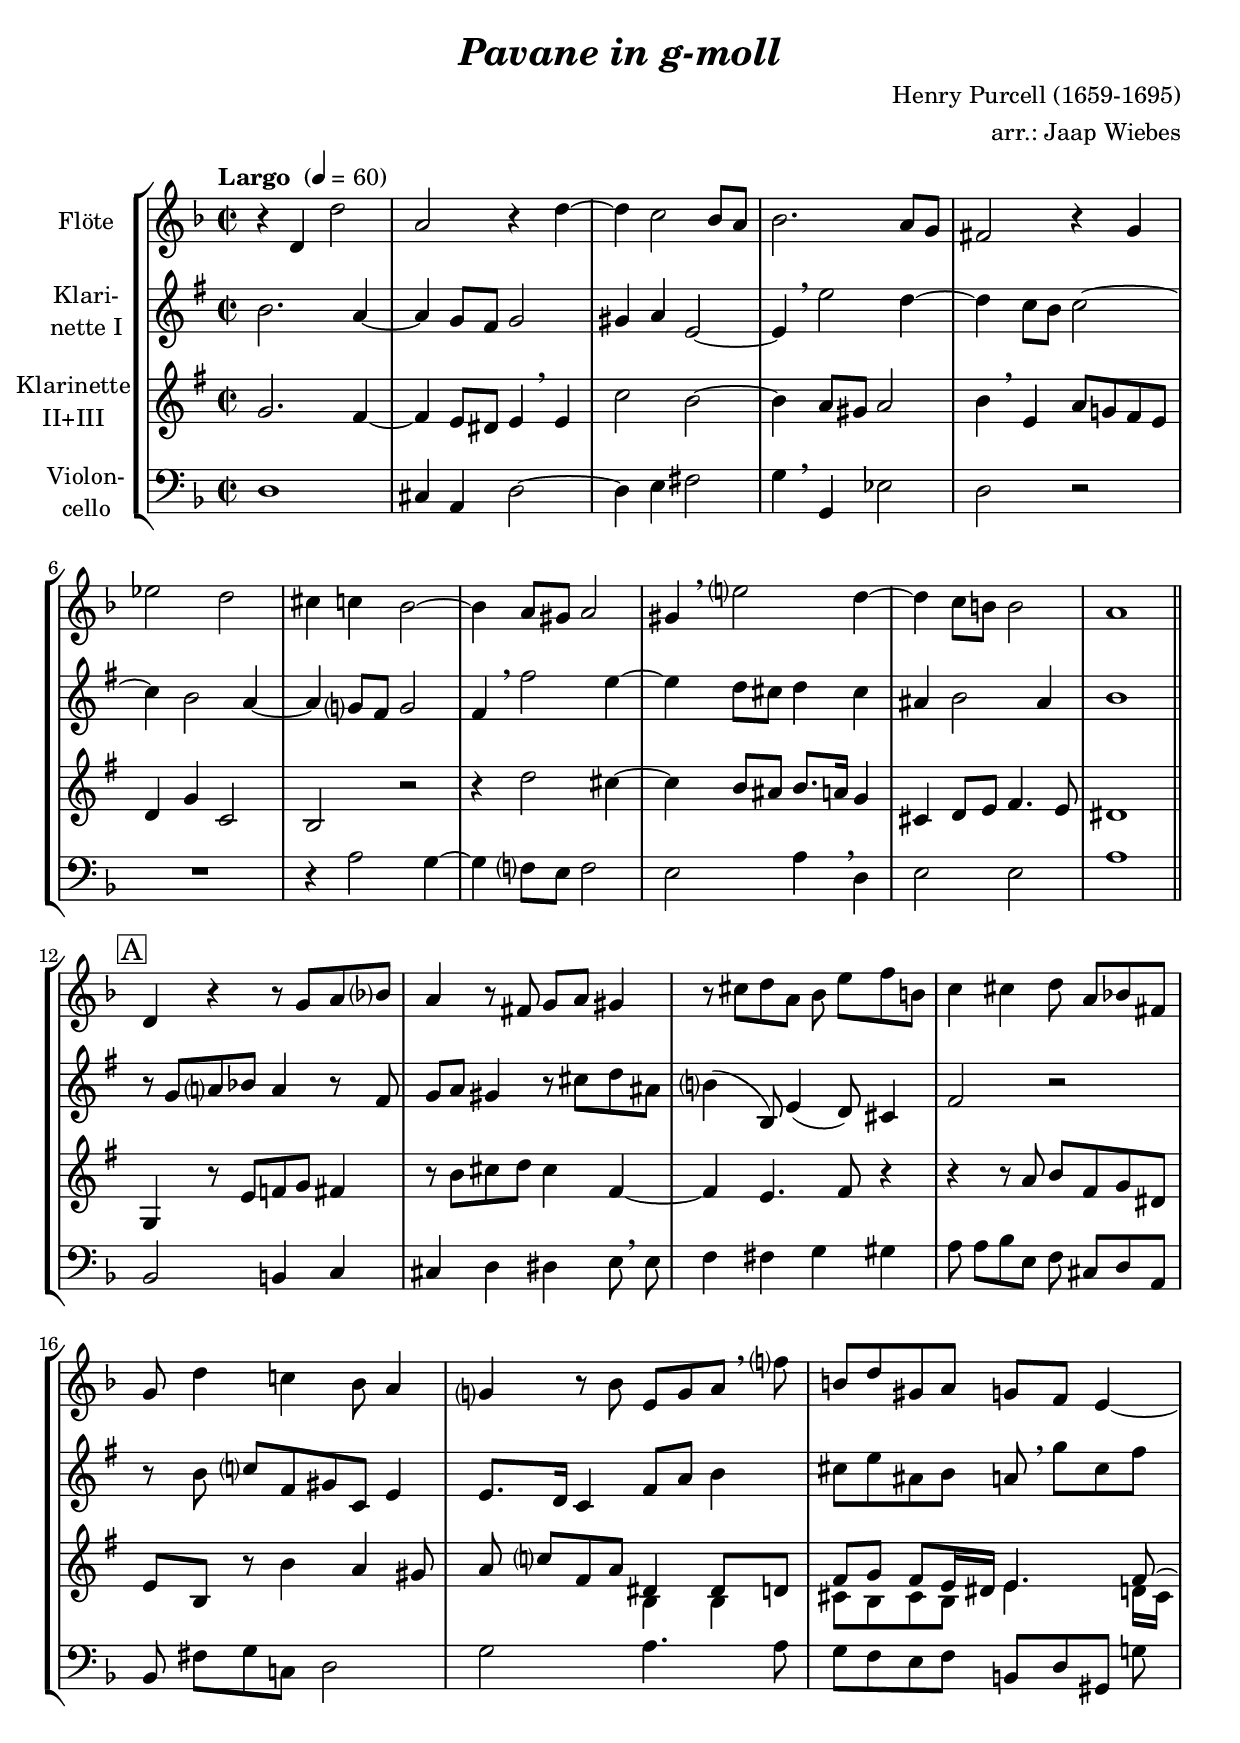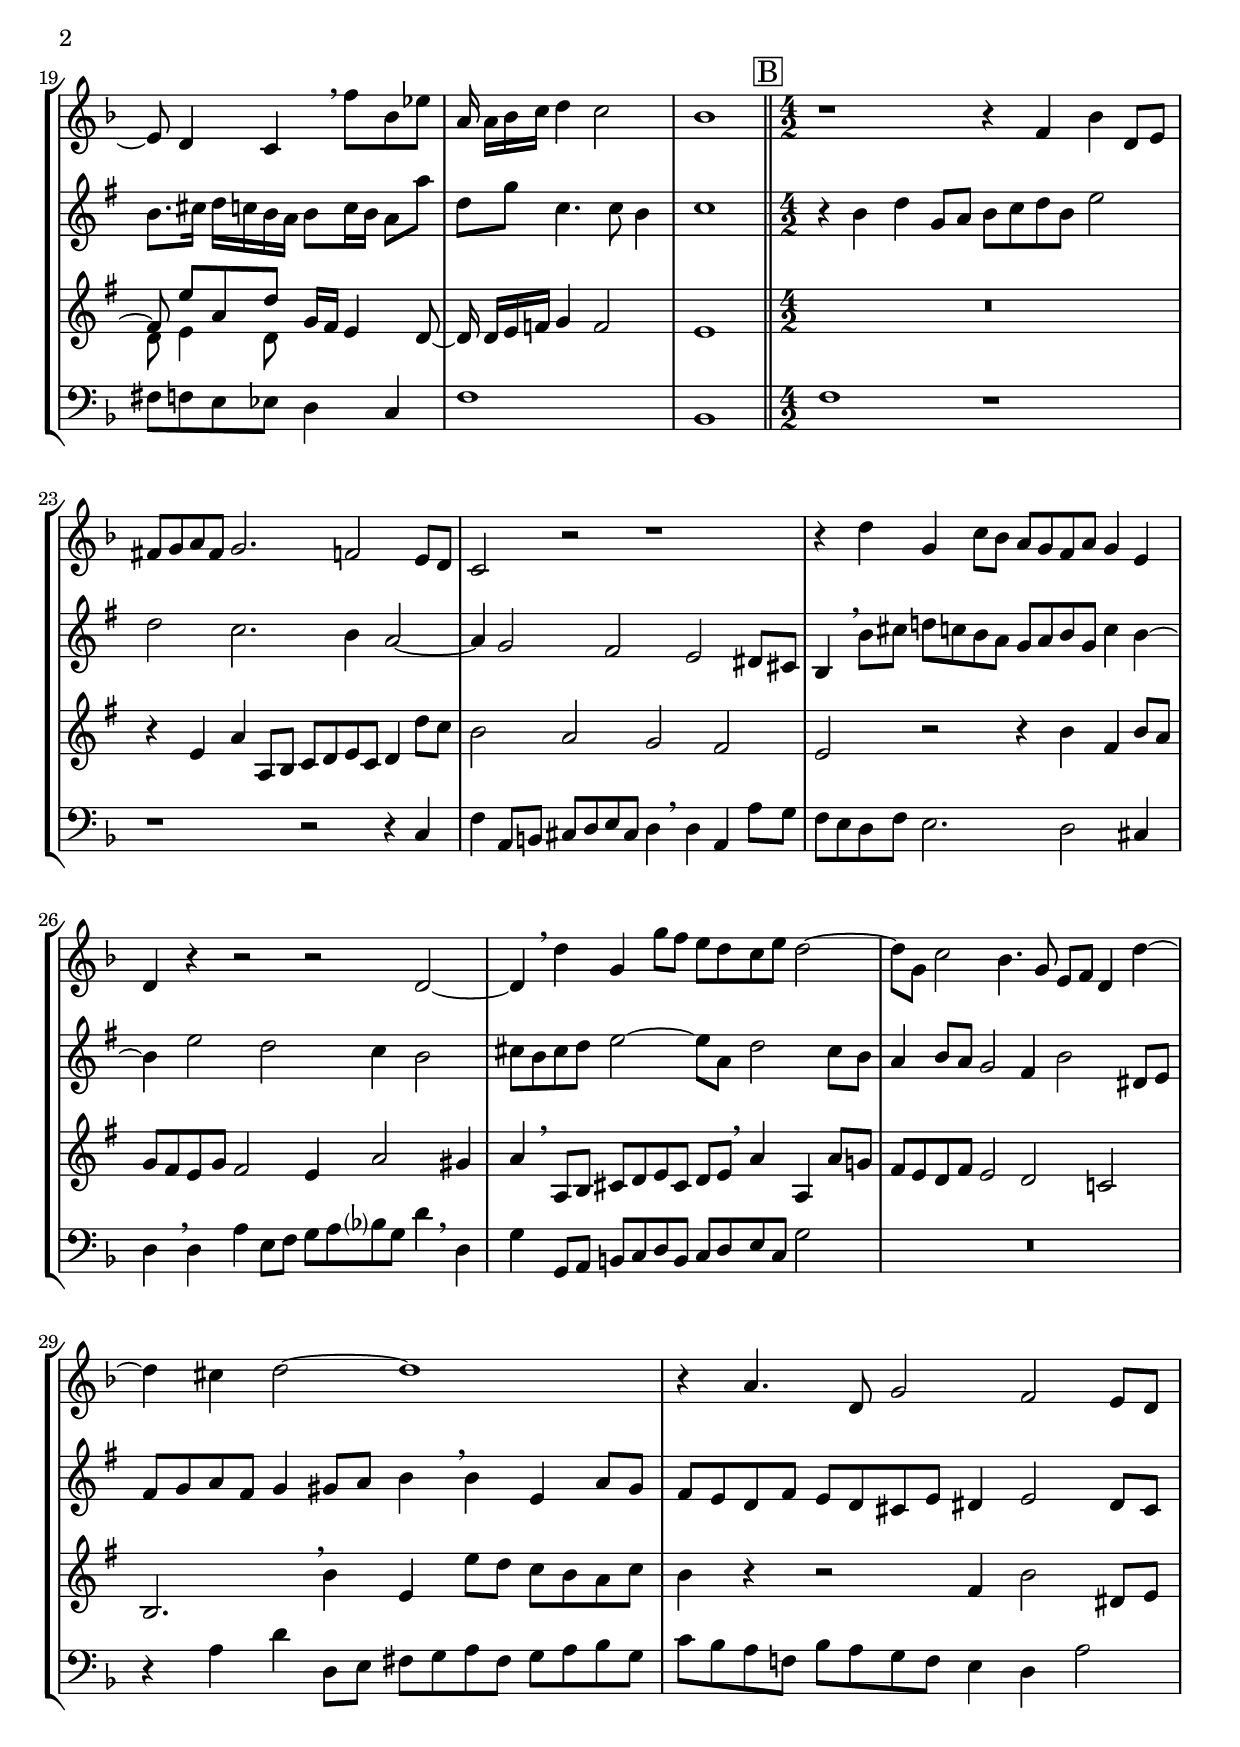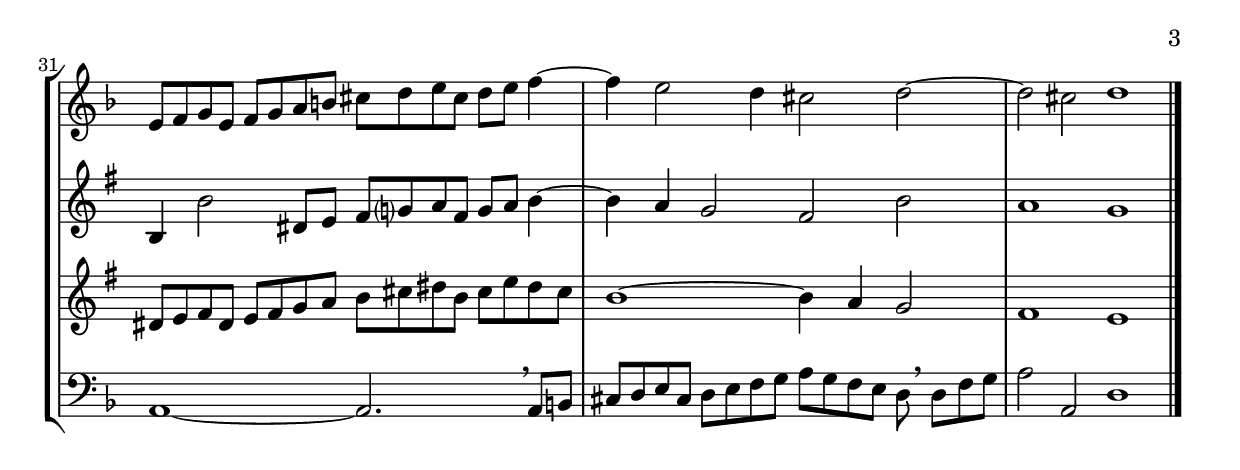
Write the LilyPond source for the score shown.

\version "2.18.2"
\include "deutsch.ly"

#(set-global-staff-size 20.75)

\header {
  title     = \markup \bold \italic "Pavane in g-moll"
  composer  = "Henry Purcell (1659-1695)"
  arranger  = "arr.: Jaap Wiebes"
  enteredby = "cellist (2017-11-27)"
%  piece     = ""
}

voiceconsts = {
  \key d \minor
  \clef "treble"
  \time 2/2
%  \numericTimeSignature
  \compressFullBarRests
  % Set default beaming for all staves
%  \set Timing.beamExceptions = #'()
%  \set Timing.baseMoment     = #(ly:make-moment 1 4)
%  \set Timing.beatStructure  = #'(1 1 1)
  \tempo "Largo " 4=60
}

mikl = "clarinet"
mifl = "flute"
mist = "string ensemble 1"
miba = "cello"
%miba = "harpsichord"
milo = "drawbar organ"

boxa = { \bar "||" \mark \markup \box "A" }
boxb = { \bar "||" \mark \markup \box "B" \time 4/2 }

va = \relative c' {
  \voiceconsts

  r4 d d'2
  a r4 d~
  d c2 b8 a
  b2. a8 g
  fis2 r4 g
  es'2 d

  cis4 c b2~
  b4 a8 gis a2
  gis4 \breathe e'?2 d4~
  d c8 h h2
  a1 \boxa
  d,4 r r8 g a b?

  a4 r8 fis g a gis4
  r8 cis d a b e[f h,]
  c4 cis d8 a[ b! fis]
  g d'4 c! b8 a4
  
  g? r8 b e,[ g a] \breathe f'?
  h, d gis, a g f e4~
  e8 d4 c \breathe f'8 b, es
  a,16 a[ b c] d4 c2
  b1 \boxb

  r r4 f b d,8 e
  fis g a fis g2. f2 e8 d
  c2 r r1

  r4 d' g, c8 b a g f a g4 e
  d r r2 r d~
  d4 \breathe d' g, g'8 f e d c e d2~

  d8 g, c2 b4. g8 e[ f] d4 d'~
  d cis d2~ d1
  r4 a4. d,8 g2 f e8 d

  e f g e f g a h cis d e cis d e f4~
  f e2 d4 cis2 d~
  d cis d1 \bar "|."
}

vb = \relative c'' {
  \voiceconsts

  a2. g4~
  g f8 e f2
  fis4 g d2~
  d4 \breathe d'2 c4~
  c b8 a b2~
  b4 a2 g4~

  g f?8 e f2
  e4 \breathe e'2 d4~
  d c8 h c4 h
  gis a2 gis4
  a1 \boxa
  r8 f g? as g4 r8 e

  f g fis4 r8 h c gis
  a?4( a,8) d4( c8) h4
  e2 r
  r8 a b?[ e, fis b,] d4
  
  d8. c16 b4 e8 g a4
  h8 d gis, a g \breathe f'[ h, e]
  a,8. h16 c[ b a g] a8 b16 a g8[ g']
  c, f b,4. b8 a4
  b1 \boxb

  r4 a c f,8 g a b c a d2
  c b2. a4 g2~
  g4 f2 e d cis8 h

  a4 \breathe a'8 h c! b a g f g a f b4 a~
  a d2 c b4 a2
  h8 a h c d2~ d8 g, c2 h8 a

  g4 a8 g f2 e4 a2 cis,8 d
  e f g e f4 fis8 g a4 \breathe a d, g8 fis
  e d c e d c h d cis4 d2 cis8 h

  a4 a'2 cis,8 d e f? g e f g a4~
  a g f2 e a
  g1 f \bar "|."
}

vc = \relative c' {
  \voiceconsts

  f2. e4~
  e d8 cis d4 \breathe d
  b'2 a~
  a4 g8 fis g2
  a4 \breathe d, g8 f! e d
  c4 f b,2

  a r
  r4 c'2 h4~
  h a8 gis a8. g16 f4
  h, c8 d e4. d8
  cis1 \boxa
  f,4 r8 d'[es f] e4

  r8 a h c h4 e,~
  e d4. e8 r4
  r r8 g a e f cis
  d a r a'4 g fis8
  g b?[ e, g] << {
    cis,4 cis8 c
    e f e[ d16 cis] d4. e8~
    e8 d'[ g, c]
  } \\ {
    a,4 a
    h8 a h a d4. c16 h
    c8 d4 c8
  } >> f16 e d4 c8~
  c16 c[d es] f4 es2
  d1 \boxb
  R\breve
  r4 d g g,8 a b c d b c4 c'8 b
  a2 g f e

  d r r4 a' e a8 g
  f e d f e2 d4 g2 fis4
  g \breathe g,8 a h c d h c d \breathe g4 g, g'8 f!

  e d c e d2 c b!
  a2. \breathe a'4 d, d'8 c b a g b
  a4 r r2 e4 a2 cis,8 d

  cis d e cis d e f g a h cis a h d cis h
  a1~ a4 g f2
  e1 d \bar "|."
}

vd = \relative c {
  \voiceconsts
  \clef "bass"

  d1
  cis4 a d2~
  d4 e fis2
  g4 \breathe g, es'2
  d r
  R1

  r4 a'2 g4~
  g f?8 e f2
  e a4 \breathe d,
  e2 e
  a1 \boxa
  b,2 h4 c

  cis d dis e8 \breathe e
  f4 fis g gis
  a8 a[ b e,] f cis[ d a]
  b fis'[ g c,!] d2

  g a4. a8
  g f e f h,[ d gis,] g'!
  fis f e es d4 c
  f1
  b, \boxb

  f' r
  r r2 r4 c
  f a,8 h cis d e cis d4 \breathe d a a'8 g

  f e d f e2. d2 cis4
  d \breathe d a' e8 f g a b? g d'4 \breathe d,
  g g,8 a h c d h c d e c g'2

  R\breve
  r4 a d d,8 e fis g a fis g a b g
  c b a f! b a g f e4 d a'2

  a,1~ a2. \breathe a8 h
  cis d e cis d e f g a g f e d \breathe d f g
  a2 a, d1 \bar "|."
}


music = \new StaffGroup <<
      \new Staff {
	\set Staff.midiInstrument = \mifl
	\set Staff.instrumentName = \markup \center-column { "Flöte" }
	\transpose d d { \va }
      }

      \new Staff {
	\set Staff.midiInstrument = \mikl
	\set Staff.instrumentName = \markup \center-column { "Klari-" "nette I" }
	\transpose d e { \vb }
      }

      \new Staff {
	\set Staff.midiInstrument = \mikl
	\set Staff.instrumentName = \markup \center-column { "Klarinette" "II+III" }
	\transpose d e { \vc }
      }

      \new Staff {
	\set Staff.midiInstrument = \miba
	\set Staff.instrumentName = \markup \center-column { "Violon-" "cello" }
	\transpose d d { \vd }
      }
>>

\book {
  \score {
    \music
    \layout {}
  }

  \score {
    \unfoldRepeats \music

    \midi {
      \context {
        \Score
      }
    }
  }
}
